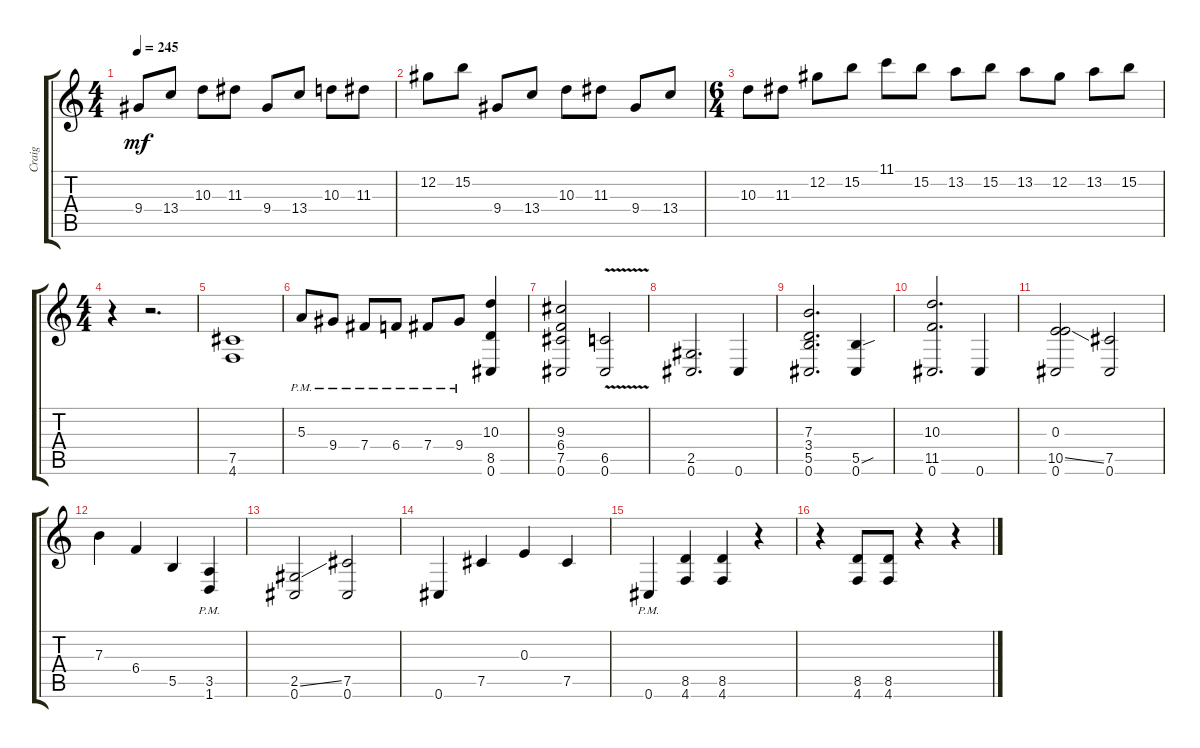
\track ("Craig" "Craig") {instrument distortionguitar}
\staff {score tabs}
\tuning (Db4 Ab3 E3 B2 Gb2 Db2) {hide}
\ts (4 4)
\tempo 245
\clef g2
\ks c
9.4.8{dy mf} 13.4.8 10.3.8 11.3.8 9.4.8 13.4.8 10.3.8 11.3.8 |
12.2.8 15.2.8 9.4.8 13.4.8 10.3.8 11.3.8 9.4.8 13.4.8 |
\ts (6 4)
10.3.8 11.3.8 12.2.8 15.2.8 11.1.8 15.2.8 13.2.8 15.2.8 13.2.8 12.2.8 13.2.8 15.2.8 |
\ts (4 4)
r.4 r.2{d} |
(7.5 4.6).1 |
5.3{pm}.8 9.4{pm}.8 7.4{pm}.8 6.4{pm}.8 7.4{pm}.8 9.4{pm}.8 (10.3 8.5 0.6).4 |
(9.3 6.4 7.5 0.6).2 (6.5{v} 0.6).2 |
(2.5 0.6).2{d} 0.6.4 |
(7.3 3.4 5.5 0.6).2{d} (5.5{sou} 0.6).4 |
(10.3 11.5 0.6).2{d} 0.6.4 |
(0.3 10.5{ss} 0.6).2 (7.5 0.6).2 |
7.3.4 6.4.4 5.5.4 (3.5{pm} 1.6).4 |
(2.5{ss} 0.6).2 (7.5 0.6).2 |
0.6.4 7.5.4 0.3.4 7.5.4 |
0.6{pm}.4 (8.5 4.6).4 (8.5 4.6).4 r.4 |
r.4 (8.5 4.6).8 (8.5 4.6).8 r.4 r.4
